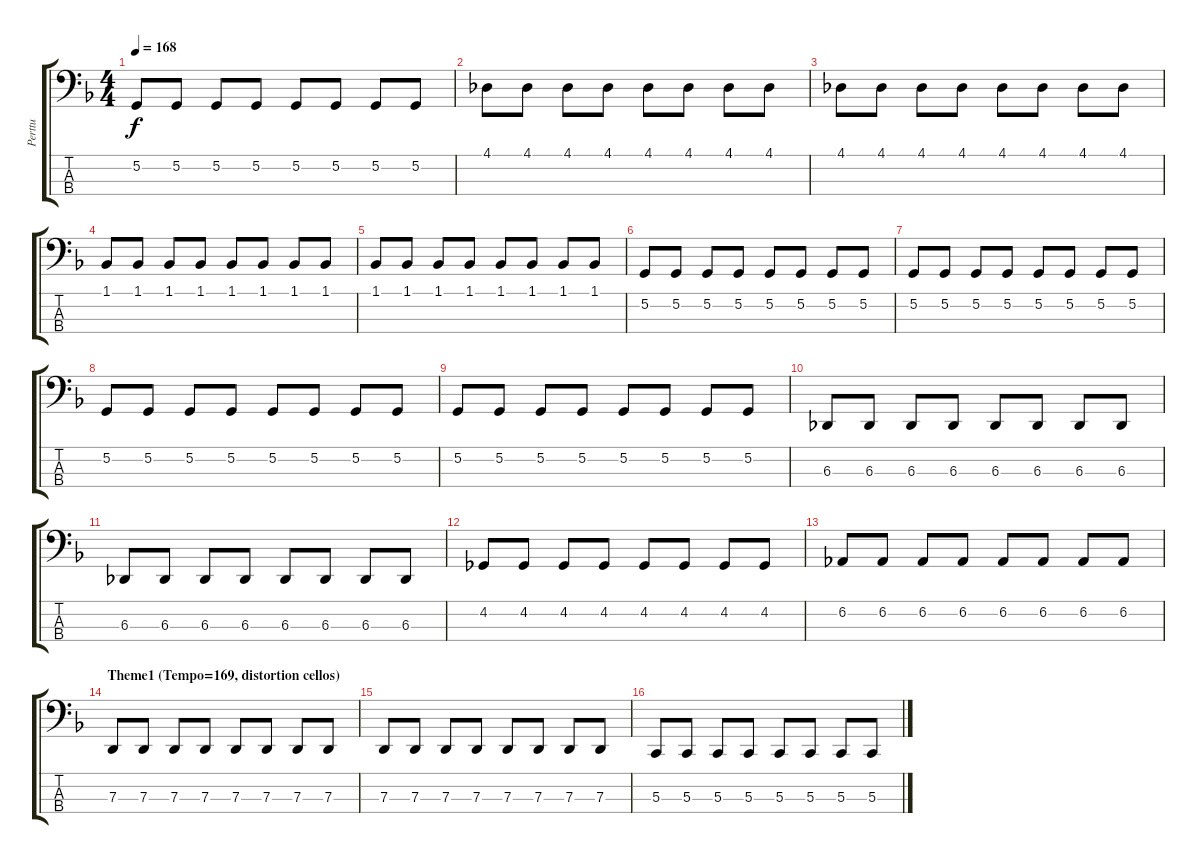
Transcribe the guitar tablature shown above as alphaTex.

\track ("Perttu" "Perttu") {instrument pizzicatostrings}
\staff {score tabs}
\tuning (A2 D2 G1 C1) {hide}
\ts (4 4)
\tempo 168
\clef f4
\ks f
5.2.8{dy f} 5.2.8 5.2.8 5.2.8 5.2.8 5.2.8 5.2.8 5.2.8 |
4.1.8 4.1.8 4.1.8 4.1.8 4.1.8 4.1.8 4.1.8 4.1.8 |
4.1.8 4.1.8 4.1.8 4.1.8 4.1.8 4.1.8 4.1.8 4.1.8 |
1.1.8 1.1.8 1.1.8 1.1.8 1.1.8 1.1.8 1.1.8 1.1.8 |
1.1.8 1.1.8 1.1.8 1.1.8 1.1.8 1.1.8 1.1.8 1.1.8 |
5.2.8 5.2.8 5.2.8 5.2.8 5.2.8 5.2.8 5.2.8 5.2.8 |
5.2.8 5.2.8 5.2.8 5.2.8 5.2.8 5.2.8 5.2.8 5.2.8 |
5.2.8 5.2.8 5.2.8 5.2.8 5.2.8 5.2.8 5.2.8 5.2.8 |
5.2.8 5.2.8 5.2.8 5.2.8 5.2.8 5.2.8 5.2.8 5.2.8 |
6.3.8 6.3.8 6.3.8 6.3.8 6.3.8 6.3.8 6.3.8 6.3.8 |
6.3.8 6.3.8 6.3.8 6.3.8 6.3.8 6.3.8 6.3.8 6.3.8 |
4.2.8 4.2.8 4.2.8 4.2.8 4.2.8 4.2.8 4.2.8 4.2.8 |
6.2.8 6.2.8 6.2.8 6.2.8 6.2.8 6.2.8 6.2.8 6.2.8 |
\section ("" "Theme1 (Tempo=169, distortion cellos)")
7.3.8 7.3.8 7.3.8 7.3.8 7.3.8 7.3.8 7.3.8 7.3.8 |
7.3.8 7.3.8 7.3.8 7.3.8 7.3.8 7.3.8 7.3.8 7.3.8 |
5.3.8 5.3.8 5.3.8 5.3.8 5.3.8 5.3.8 5.3.8 5.3.8
